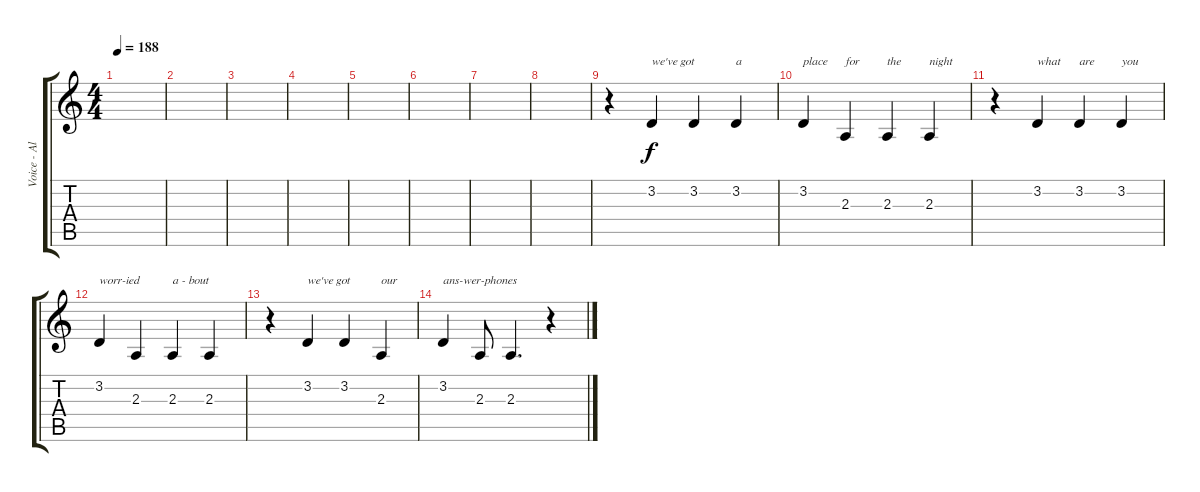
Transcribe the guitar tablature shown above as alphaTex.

\track ("Voice - Alexei" "Voice - Al") {instrument cello}
\staff {score tabs}
\tuning (E4 B3 G3 D3 A2 E2) {hide}
\ts (4 4)
\tempo 188
\clef g2
\ks c
|
|
|
|
|
|
|
|
r.4 3.2.4{txt "we've got"} 3.2.4 3.2.4{txt "a"} |
3.2.4{txt "place"} 2.3.4{txt "for"} 2.3.4{txt "the"} 2.3.4{txt "night"} |
r.4 3.2.4{txt "what "} 3.2.4{txt "are"} 3.2.4{txt "you"} |
3.2.4{txt "worr-ied"} 2.3.4 2.3.4{txt "a - bout"} 2.3.4 |
r.4 3.2.4{txt "we've got"} 3.2.4 2.3.4{txt "our"} |
3.2.4{txt "ans-wer-phones"} 2.3.8 2.3.4{d} r.4
